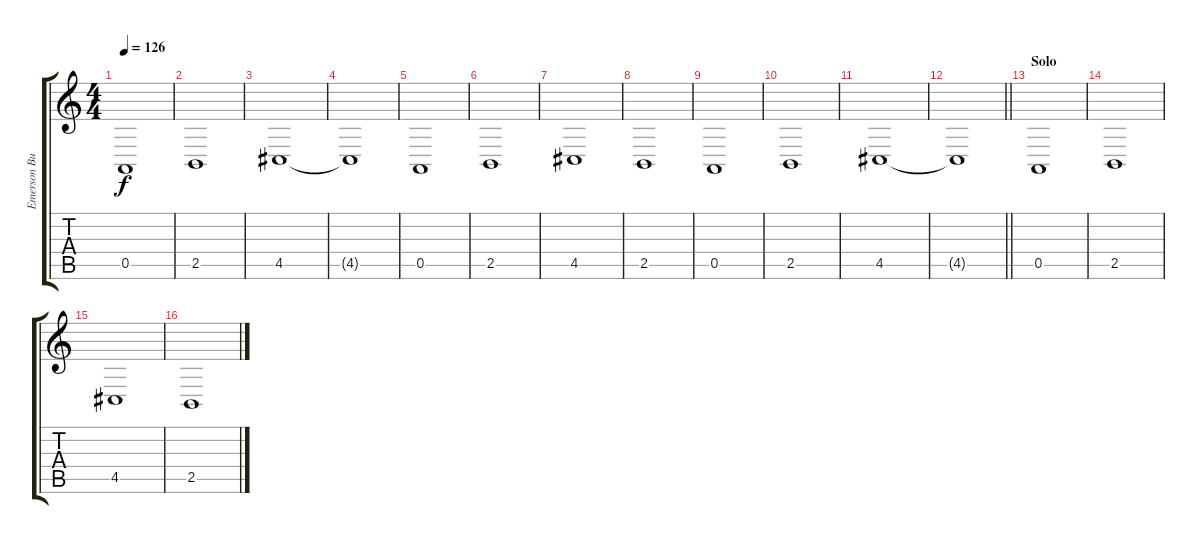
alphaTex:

\track ("Emerson Burton (Keyboard)" "Emerson Bu") {instrument stringensemble1}
\staff {score tabs}
\tuning (E4 B3 G3 D3 A2 E2) {hide}
\ts (4 4)
\tempo 126
\clef g2
\ks c
0.5.1{dy f} |
2.5.1 |
4.5.1 |
4.5{t}.1 |
0.5.1 |
2.5.1 |
4.5.1 |
2.5.1 |
0.5.1 |
2.5.1 |
4.5.1 |
\barLineRight lightlight
4.5{t}.1 |
\section ("" "Solo")
0.5.1 |
2.5.1 |
4.5.1 |
2.5.1
